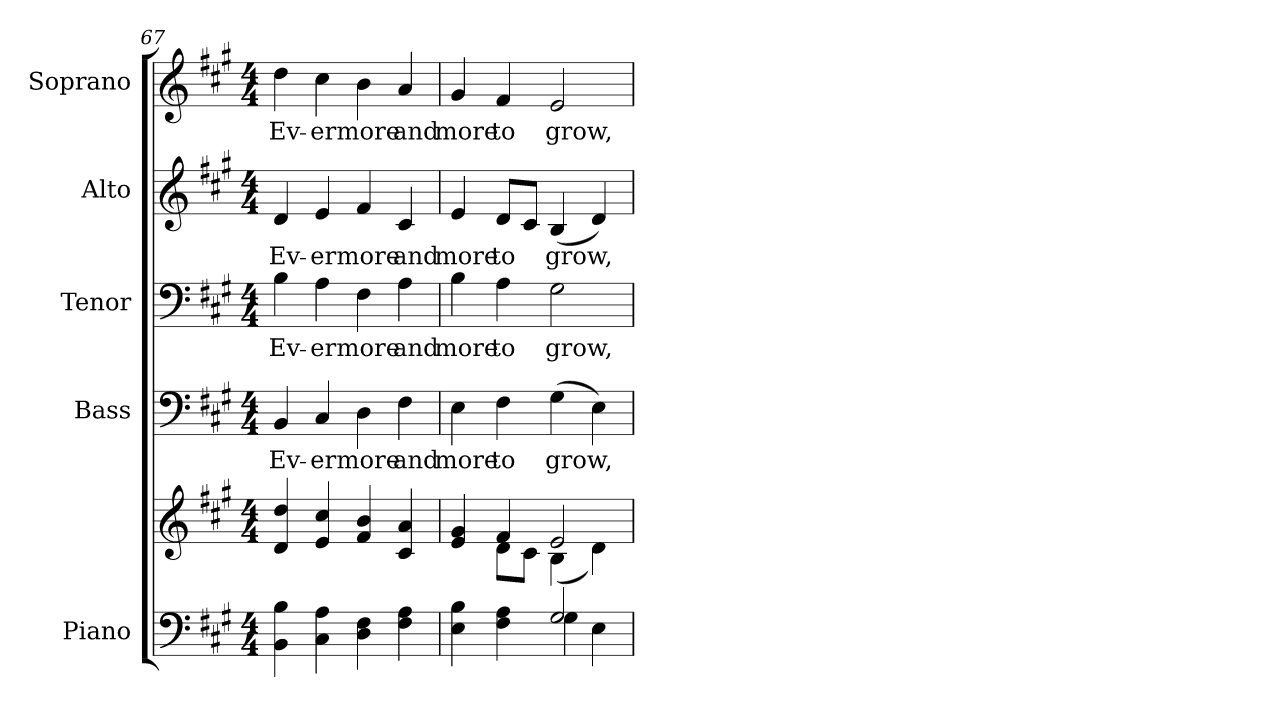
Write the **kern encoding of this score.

**kern	**kern	**kern	**text	**kern	**text	**kern	**text	**kern	**text
*part5	*part5	*part4	*part4	*part3	*part3	*part2	*part2	*part1	*part1
*staff6	*staff5	*staff4	*staff4	*staff3	*staff3	*staff2	*staff2	*staff1	*staff1
*I"Piano	*	*I"Bass	*	*I"Tenor	*	*I"Alto	*	*I"Soprano	*
*I'Pno.	*	*I'B.	*	*I'T.	*	*I'A.	*	*I'S.	*
!!LO:PB:g=z
*clefF4	*clefG2	*clefF4	*	*clefF4	*	*clefG2	*	*clefG2	*
*k[f#c#g#]	*k[f#c#g#]	*k[f#c#g#]	*	*k[f#c#g#]	*	*k[f#c#g#]	*	*k[f#c#g#]	*
*A:	*A:	*A:	*	*A:	*	*A:	*	*A:	*
*M4/4	*M4/4	*M4/4	*	*M4/4	*	*M4/4	*	*M4/4	*
=67	=67	=67	=67	=67	=67	=67	=67	=67	=67
!	!	!	!LO:LY:b:color=#000000	!	!	!	!	!	!
!	!	!	!	!	!LO:LY:b:color=#000000	!	!	!	!
!	!	!	!	!	!	!	!LO:LY:b:color=#000000	!	!
!	!	!	!	!	!	!	!	!	!LO:LY:b:color=#000000
4BBi\ 4Bi	4di/ 4ddi	4BBi/	Ev-	4Bi\	Ev-	4di/	Ev-	4ddi\	Ev-
!	!	!	!LO:LY:b:color=#000000	!	!	!	!	!	!
!	!	!	!	!	!LO:LY:b:color=#000000	!	!	!	!
!	!	!	!	!	!	!	!LO:LY:b:color=#000000	!	!
!	!	!	!	!	!	!	!	!	!LO:LY:b:color=#000000
4C#i\ 4Ai	4ei/ 4cc#i	4C#i/	-er	4Ai\	-er	4ei/	-er	4cc#i\	-er
!	!	!	!LO:LY:b:color=#000000	!	!	!	!	!	!
!	!	!	!	!	!LO:LY:b:color=#000000	!	!	!	!
!	!	!	!	!	!	!	!LO:LY:b:color=#000000	!	!
!	!	!	!	!	!	!	!	!	!LO:LY:b:color=#000000
4Di\ 4F#i	4f#i/ 4bi	4Di\	more	4F#i\	more	4f#i/	more	4bi\	more
!	!	!	!LO:LY:b:color=#000000	!	!	!	!	!	!
!	!	!	!	!	!LO:LY:b:color=#000000	!	!	!	!
!	!	!	!	!	!	!	!LO:LY:b:color=#000000	!	!
!	!	!	!	!	!	!	!	!	!LO:LY:b:color=#000000
4F#i\ 4Ai	4c#i/ 4ai	4F#i\	and	4Ai\	and	4c#i/	and	4ai/	and
=68	=68	=68	=68	=68	=68	=68	=68	=68	=68
*^	*^	*	*	*	*	*	*	*	*
!	!	!	!	!	!LO:LY:b:color=#000000	!	!	!	!	!	!
!	!	!	!	!	!	!	!LO:LY:b:color=#000000	!	!	!	!
!	!	!	!	!	!	!	!	!	!LO:LY:b:color=#000000	!	!
!	!	!	!	!	!	!	!	!	!	!	!LO:LY:b:color=#000000
4Ei\ 4Bi	2ryy	4ei/ 4g#i	4ryy	4Ei\	more	4Bi\	more	4ei/	more	4g#i/	more
!	!	!	!	!	!LO:LY:b:color=#000000	!	!	!	!	!	!
!	!	!	!	!	!	!	!LO:LY:b:color=#000000	!	!	!	!
!	!	!	!	!	!	!	!	!	!LO:LY:b:color=#000000	!	!
!	!	!	!	!	!	!	!	!	!	!	!LO:LY:b:color=#000000
4F#i\ 4Ai	.	4f#i/	8di\L	4F#i\	to	4Ai\	to	8di/L	to	4f#i/	to
.	.	.	8c#i\J	.	.	.	.	8c#i/J	.	.	.
!	!	!	!	!	!LO:LY:b:color=#000000	!	!	!	!	!	!
!	!	!	!	!	!	!	!LO:LY:b:color=#000000	!	!	!	!
!	!	!	!	!	!	!	!	!	!LO:LY:b:color=#000000	!	!
!	!	!	!	!	!	!	!	!	!	!	!LO:LY:b:color=#000000
2G#i/	4G#i\	2ei/	(4Bi\	(4G#i\	grow,	2G#i\	grow,	(4Bi/	grow,	2ei/	grow,
.	4Ei\	.	4di\)	4Ei\)	.	.	.	4di/)	.	.	.
*v	*v	*	*	*	*	*	*	*	*	*	*
*	*v	*v	*	*	*	*	*	*	*	*
=	=	=	=	=	=	=	=	=	=
*-	*-	*-	*-	*-	*-	*-	*-	*-	*-
